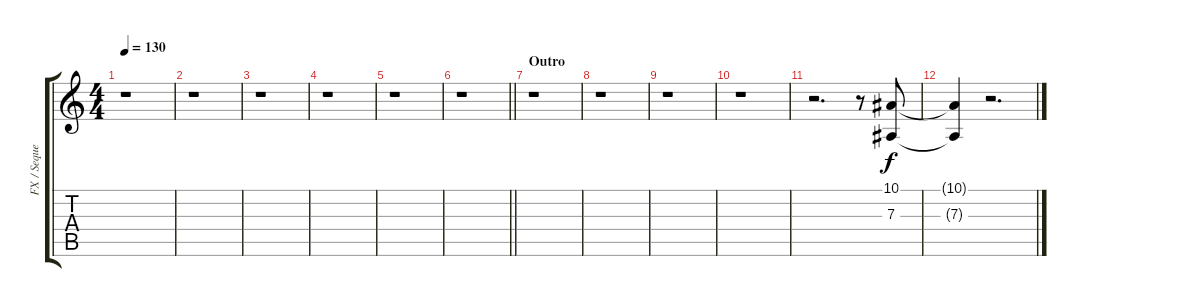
\track ("FX / Sequencer" "FX / Seque") {instrument reversecymbal}
\staff {score tabs}
\tuning (C4 G3 Eb3 Bb2 F2 C2) {hide}
\ts (4 4)
\tempo 130
\clef g2
\ks c
r.1{dy f} |
r.1 |
r.1 |
r.1 |
r.1 |
\barLineRight lightlight
r.1 |
\section ("" "Outro")
r.1 |
r.1 |
r.1 |
r.1 |
r.2{d volume 0} r.8 (10.1 7.3).8{volume 16} |
(10.1{t} 7.3{t}).4 r.2{d}
